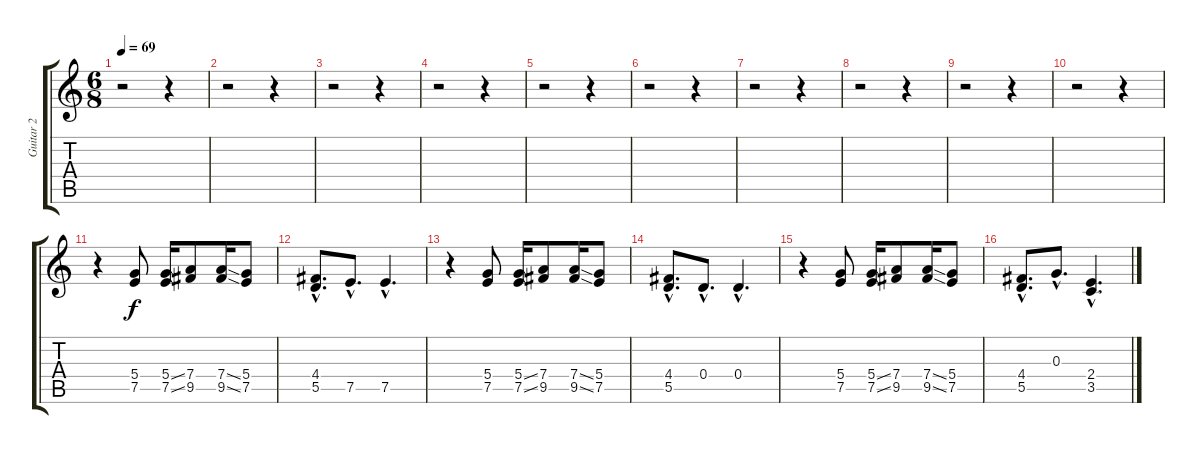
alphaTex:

\track ("Guitar 2" "Guitar 2") {instrument electricguitarclean}
\staff {score tabs}
\tuning (E4 B3 G3 D3 A2 E2) {hide}
\ts (6 8)
\tempo 69
\clef g2
\ks c
r.2{dy f} r.4 |
r.2 r.4 |
r.2 r.4 |
r.2 r.4 |
r.2 r.4 |
r.2 r.4 |
r.2 r.4 |
r.2 r.4 |
r.2 r.4 |
r.2 r.4 |
r.4 (5.4 7.5).8 (5.4{ss} 7.5{ss}).16 (7.4 9.5).8 (7.4{ss} 9.5{ss}).16 (5.4 7.5).8 |
(4.4{hac} 5.5{hac}).8{d} 7.5{hac}.8{d} 7.5{hac}.4{d} |
r.4 (5.4 7.5).8 (5.4{ss} 7.5{ss}).16 (7.4 9.5).8 (7.4{ss} 9.5{ss}).16 (5.4 7.5).8 |
(4.4{hac} 5.5{hac}).8{d} 0.4{hac}.8{d} 0.4{hac}.4{d} |
r.4 (5.4 7.5).8 (5.4{ss} 7.5{ss}).16 (7.4 9.5).8 (7.4{ss} 9.5{ss}).16 (5.4 7.5).8 |
(4.4{hac} 5.5{hac}).8{d} 0.3{hac}.8{d} (2.4{hac} 3.5{hac}).4{d}
